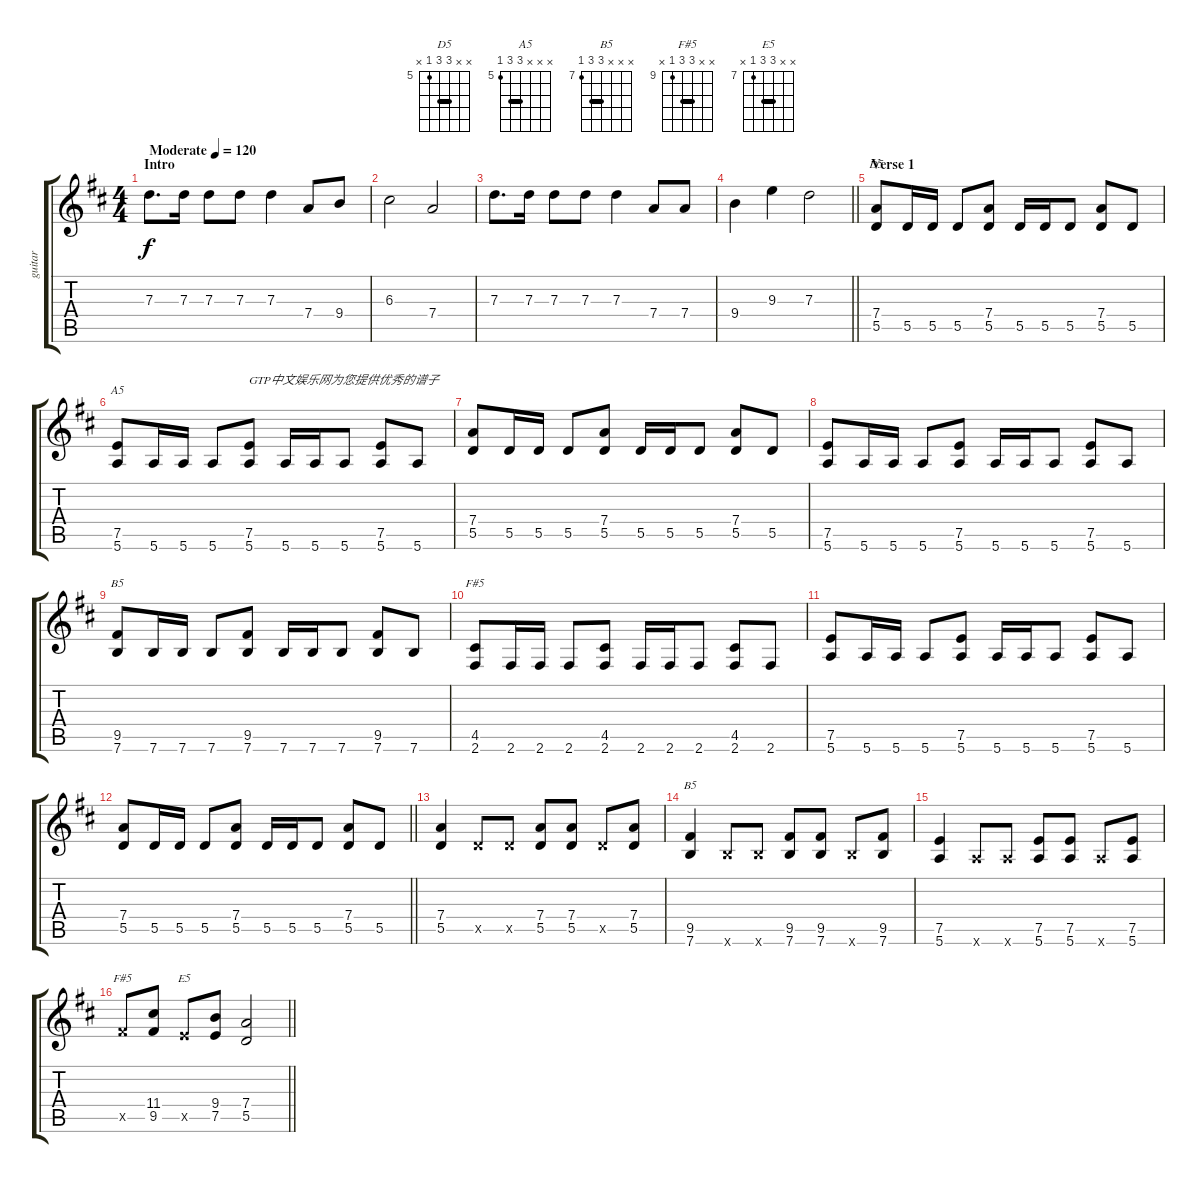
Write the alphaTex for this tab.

\track ("guitar" "guitar") {instrument overdrivenguitar}
\staff {score tabs}
\tuning (E4 B3 G3 D3 A2 E2) {hide}
\chord ("D5" x x 7 7 5 x) {firstfret 5 barre 7}
\chord ("A5" x x x 7 7 5) {firstfret 5 barre 7}
\chord ("B5" x x 4 4 2 x) {barre 4}
\chord ("F#5" x x x 4 4 2) {firstfret 2 barre 4}
\chord ("B5" x x x 9 9 7) {firstfret 7 barre 9}
\chord ("F#5" x x 11 11 9 x) {firstfret 9 barre 11}
\chord ("E5" x x 9 9 7 x) {firstfret 7 barre 9}
\ts (4 4)
\section ("" "Intro")
\tempo (120 "Moderate")
\clef g2
\ks d
7.3.8{d dy f instrument overdrivenguitar} 7.3.16 7.3.8 7.3.8 7.3.4 7.4.8 9.4.8 |
6.3.2 7.4.2 |
7.3.8{d} 7.3.16 7.3.8 7.3.8 7.3.4 7.4.8 7.4.8 |
\barLineRight lightlight
9.4.4 9.3.4 7.3.2 |
\section ("" "Verse 1")
(7.4 5.5).8{ch "D5"} 5.5.16 5.5.16 5.5.8 (7.4 5.5).8 5.5.16 5.5.16 5.5.8 (7.4 5.5).8 5.5.8 |
(7.5 5.6).8{ch "A5"} 5.6.16 5.6.16 5.6.8 (7.5 5.6).8{txt "GTP中文娱乐网为您提供优秀的谱子"} 5.6.16 5.6.16 5.6.8 (7.5 5.6).8 5.6.8 |
(7.4 5.5).8 5.5.16 5.5.16 5.5.8 (7.4 5.5).8 5.5.16 5.5.16 5.5.8 (7.4 5.5).8 5.5.8 |
(7.5 5.6).8 5.6.16 5.6.16 5.6.8 (7.5 5.6).8 5.6.16 5.6.16 5.6.8 (7.5 5.6).8 5.6.8 |
(9.5 7.6).8{ch "B5"} 7.6.16 7.6.16 7.6.8 (9.5 7.6).8 7.6.16 7.6.16 7.6.8 (9.5 7.6).8 7.6.8 |
(4.5 2.6).8{ch "F#5"} 2.6.16 2.6.16 2.6.8 (4.5 2.6).8 2.6.16 2.6.16 2.6.8 (4.5 2.6).8 2.6.8 |
(7.5 5.6).8 5.6.16 5.6.16 5.6.8 (7.5 5.6).8 5.6.16 5.6.16 5.6.8 (7.5 5.6).8 5.6.8 |
\barLineRight lightlight
(7.4 5.5).8 5.5.16 5.5.16 5.5.8 (7.4 5.5).8 5.5.16 5.5.16 5.5.8 (7.4 5.5).8 5.5.8 |
\section ("" "")
(7.4 5.5).4 5.5{x}.8 5.5{x}.8 (7.4 5.5).8 (7.4 5.5).8 5.5{x}.8 (7.4 5.5).8 |
(9.5 7.6).4{ch "B5"} 7.6{x}.8 7.6{x}.8 (9.5 7.6).8 (9.5 7.6).8 7.6{x}.8 (9.5 7.6).8 |
(7.5 5.6).4 5.6{x}.8 5.6{x}.8 (7.5 5.6).8 (7.5 5.6).8 5.6{x}.8 (7.5 5.6).8 |
\barLineRight lightlight
9.5{x}.8{ch "F#5"} (11.4 9.5).8 7.5{x}.8{ch "E5"} (9.4 7.5).8 (7.4 5.5).2
